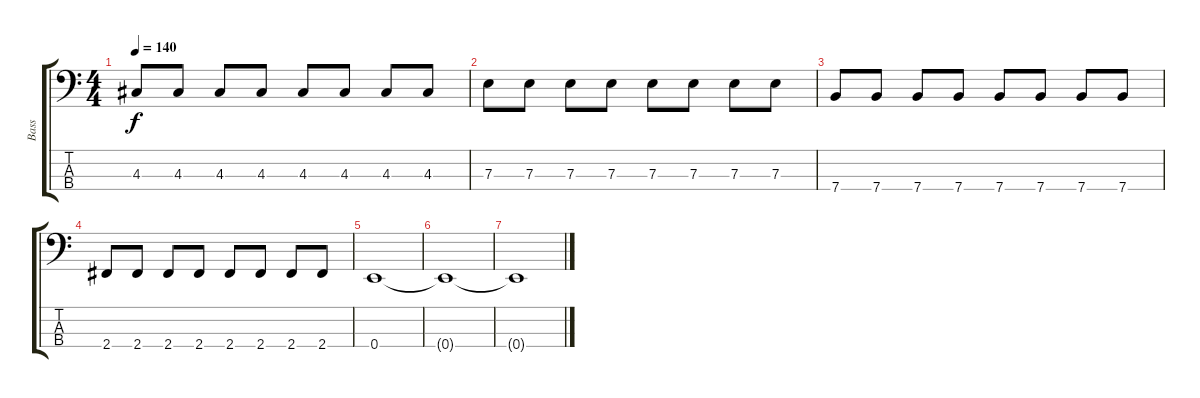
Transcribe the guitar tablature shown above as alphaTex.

\track ("Bass" "Bass") {instrument electricbasspick}
\staff {score tabs}
\tuning (G2 D2 A1 E1) {hide}
\ts (4 4)
\tempo 140
\clef f4
\ks c
4.3.8{dy f} 4.3.8 4.3.8 4.3.8 4.3.8 4.3.8 4.3.8 4.3.8 |
7.3.8 7.3.8 7.3.8 7.3.8 7.3.8 7.3.8 7.3.8 7.3.8 |
7.4.8 7.4.8 7.4.8 7.4.8 7.4.8 7.4.8 7.4.8 7.4.8 |
2.4.8 2.4.8 2.4.8 2.4.8 2.4.8 2.4.8 2.4.8 2.4.8 |
0.4.1 |
0.4{t}.1 |
0.4{t}.1
